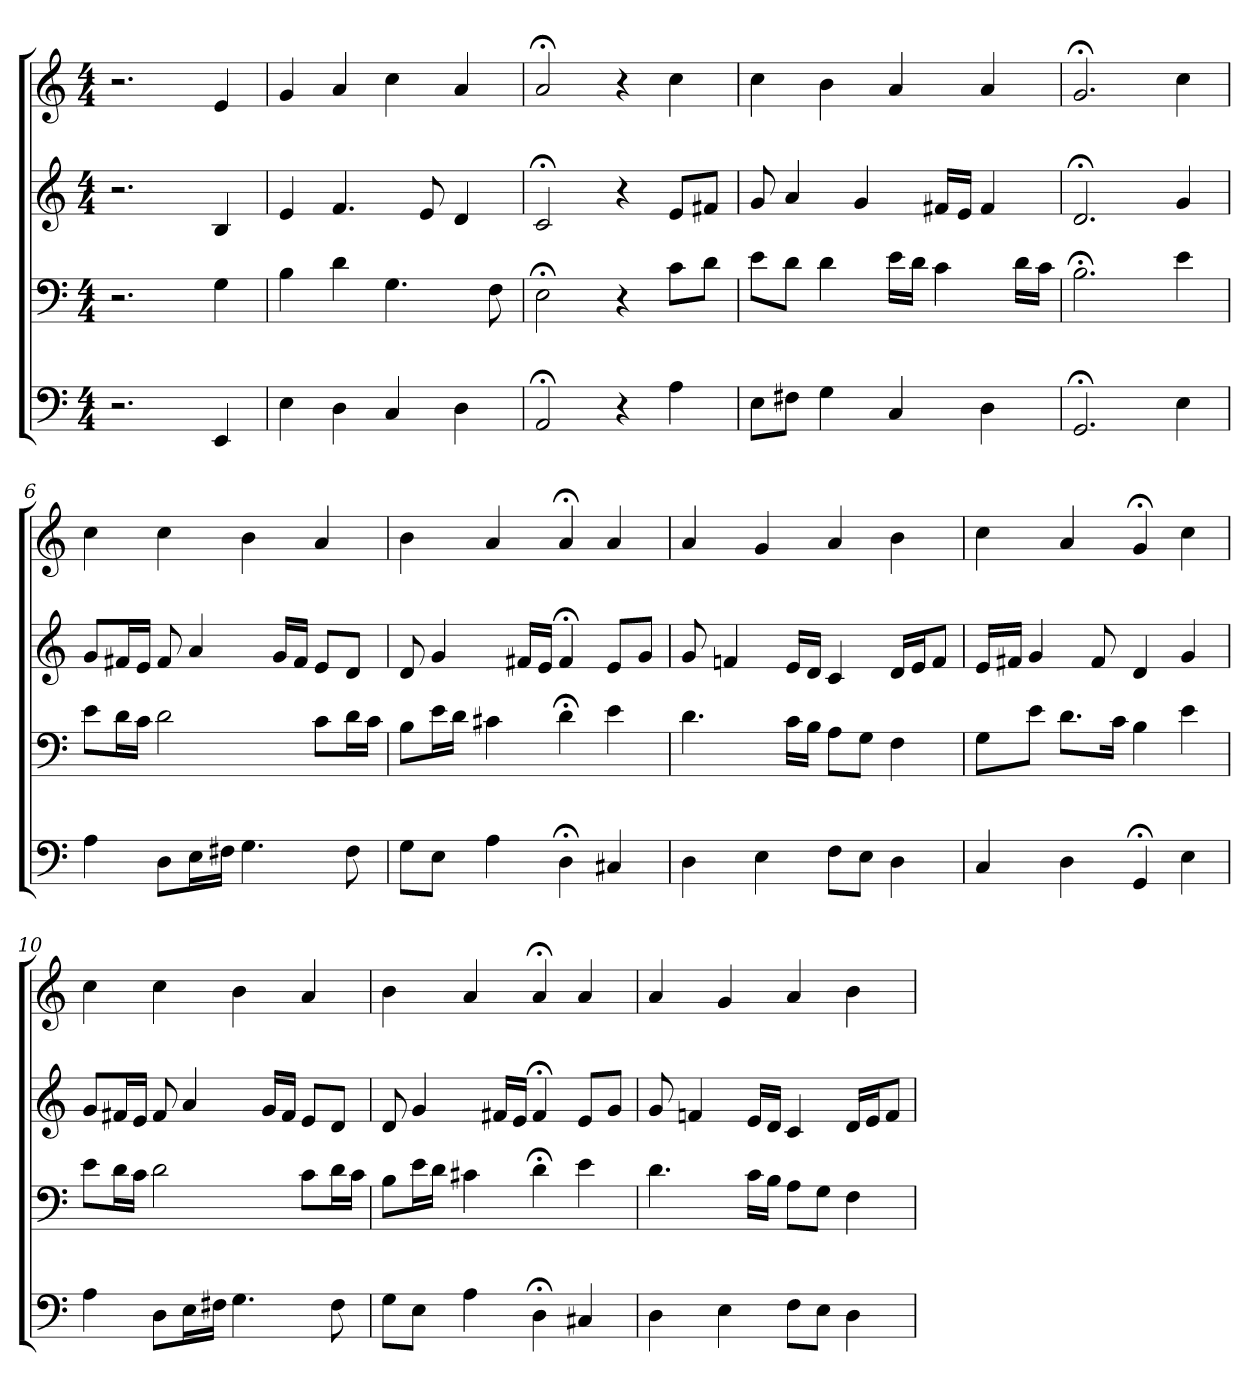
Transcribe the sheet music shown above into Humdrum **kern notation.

**kern	**kern	**kern	**kern
*part4	*part3	*part2	*part1
*staff4	*staff3	*staff2	*staff1
*clefF4	*clefF4	*clefG2	*clefG2
*M4/4	*M4/4	*M4/4	*M4/4
=1	=1	=1	=1
2.r	2.r	2.r	2.r
4EE	4G	4B	4e
=2	=2	=2	=2
4E	4B	4e	4g
4D	4d	4.f	4a
4C	4.G	.	4cc
.	.	8e	.
4D	.	4d	4a
.	8F	.	.
=3	=3	=3	=3
2AA;<	2E;<	2c;<	2a;<
4r	4r	4r	4r
4A	8c\L	8e/L	4cc
.	8d\J	8f#X/J	.
=4	=4	=4	=4
8E\L	8e\L	8g	4cc
8F#X\J	8d\J	4a	.
4G	4d	.	4b
.	.	4g	.
4C	16e\LL	.	4a
.	16d\JJ	.	.
.	4c	16f#X/LL	.
.	.	16e/JJ	.
4D	.	4f#	4a
.	16d\LL	.	.
.	16c\JJ	.	.
=5	=5	=5	=5
2.GG;<	2.B;<	2.d;<	2.g;<
4E	4e	4g	4cc
=6	=6	=6	=6
4A	8e\L	8g/L	4cc
.	16d\L	16f#X/L	.
.	16c\JJ	16e/JJ	.
8D\L	2d	8f#	4cc
16E\L	.	4a	.
16F#X\JJ	.	.	.
4.G	.	.	4b
.	.	16g/LL	.
.	.	16f#/JJ	.
.	8c\L	8e/L	4a
8F#	16d\L	8d/J	.
.	16c\JJ	.	.
=7	=7	=7	=7
8G\L	8B\L	8d	4b
8E\J	16e\L	4g	.
.	16d\JJ	.	.
4A	4c#X	.	4a
.	.	16f#X/LL	.
.	.	16e/JJ	.
4D;<	4d;<	4f#;<	4a;<
4C#X	4e	8e/L	4a
.	.	8g/J	.
=8	=8	=8	=8
4D	4.d	8g	4a
.	.	4fn	.
4E	.	.	4g
.	16c\LL	16e/LL	.
.	16B\JJ	16d/JJ	.
8F\L	8A\L	4c	4a
8E\J	8G\J	.	.
4D	4F	16d/LL	4b
.	.	16e/J	.
.	.	8f/J	.
=9	=9	=9	=9
4C	8G\L	16e/LL	4cc
.	.	16f#X/JJ	.
.	8e\J	4g	.
4D	8.d\L	.	4a
.	.	8f#	.
.	16c\Jk	.	.
4GG;<	4B	4d	4g;<
4E	4e	4g	4cc
=10	=10	=10	=10
4A	8e\L	8g/L	4cc
.	16d\L	16f#X/L	.
.	16c\JJ	16e/JJ	.
8D\L	2d	8f#	4cc
16E\L	.	4a	.
16F#X\JJ	.	.	.
4.G	.	.	4b
.	.	16g/LL	.
.	.	16f#/JJ	.
.	8c\L	8e/L	4a
8F#	16d\L	8d/J	.
.	16c\JJ	.	.
=11	=11	=11	=11
8G\L	8B\L	8d	4b
8E\J	16e\L	4g	.
.	16d\JJ	.	.
4A	4c#X	.	4a
.	.	16f#X/LL	.
.	.	16e/JJ	.
4D;<	4d;<	4f#;<	4a;<
4C#X	4e	8e/L	4a
.	.	8g/J	.
=12	=12	=12	=12
4D	4.d	8g	4a
.	.	4fn	.
4E	.	.	4g
.	16c\LL	16e/LL	.
.	16B\JJ	16d/JJ	.
8F\L	8A\L	4c	4a
8E\J	8G\J	.	.
4D	4F	16d/LL	4b
.	.	16e/J	.
.	.	8f/J	.
=	=	=	=
*-	*-	*-	*-
